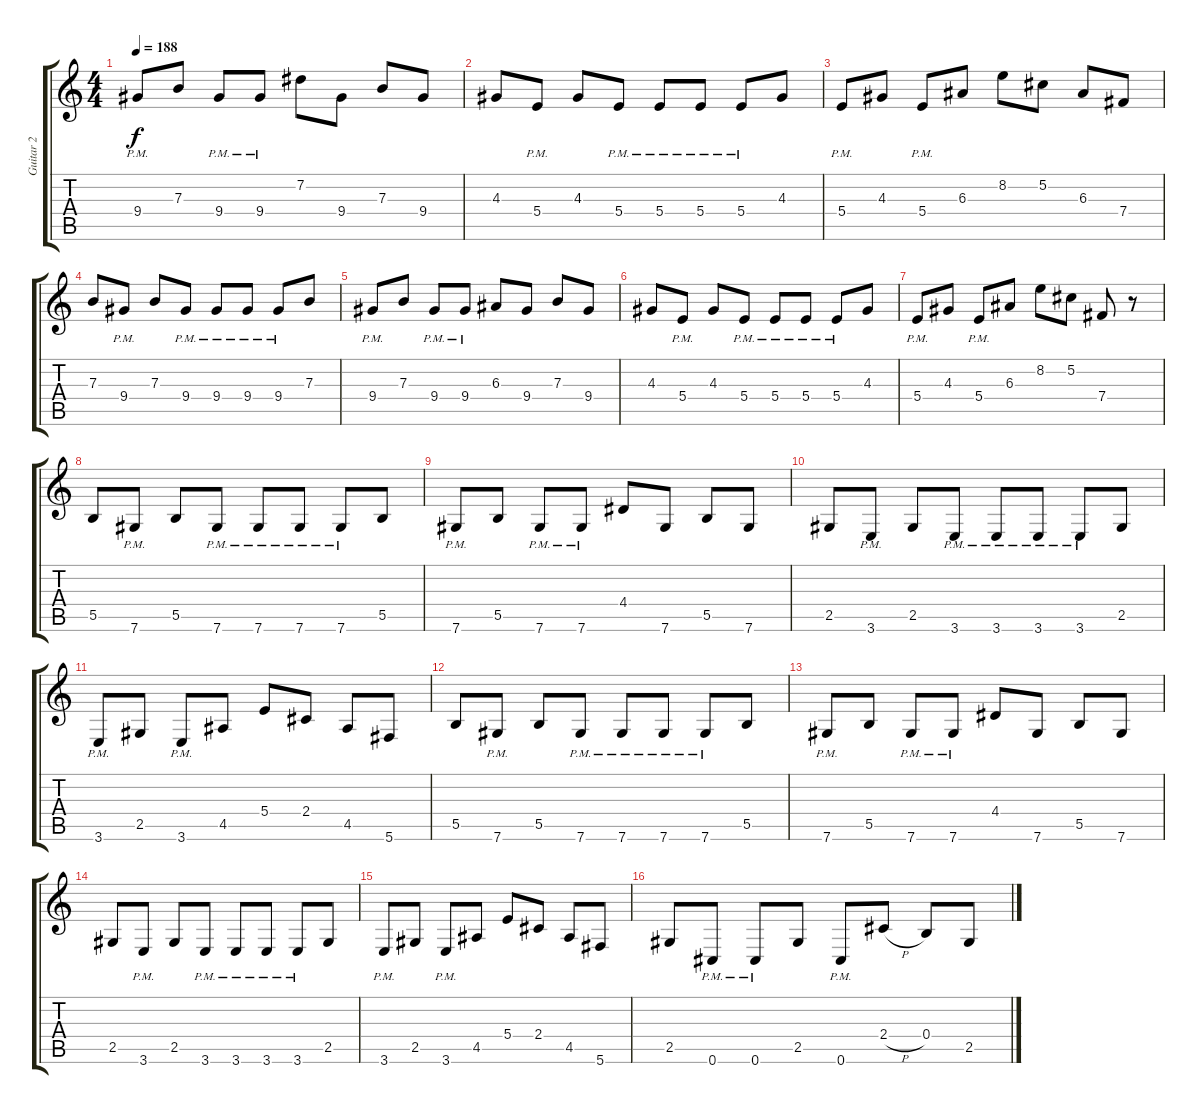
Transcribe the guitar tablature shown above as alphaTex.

\track ("Guitar 2" "Guitar 2") {instrument distortionguitar}
\staff {score tabs}
\tuning (Db4 Ab3 E3 B2 Gb2 Db2) {hide}
\ts (4 4)
\tempo 188
\clef g2
\ks c
9.4{pm}.8{dy f} 7.3.8 9.4{pm}.8 9.4{pm}.8 7.2.8 9.4.8 7.3.8 9.4.8 |
4.3.8 5.4{pm}.8 4.3.8 5.4{pm}.8 5.4{pm}.8 5.4{pm}.8 5.4{pm}.8 4.3.8 |
5.4{pm}.8 4.3.8 5.4{pm}.8 6.3.8 8.2.8 5.2.8 6.3.8 7.4.8 |
7.3.8 9.4{pm}.8 7.3.8 9.4{pm}.8 9.4{pm}.8 9.4{pm}.8 9.4{pm}.8 7.3.8 |
9.4{pm}.8 7.3.8 9.4{pm}.8 9.4{pm}.8 6.3.8 9.4.8 7.3.8 9.4.8 |
4.3.8 5.4{pm}.8 4.3.8 5.4{pm}.8 5.4{pm}.8 5.4{pm}.8 5.4{pm}.8 4.3.8 |
5.4{pm}.8 4.3.8 5.4{pm}.8 6.3.8 8.2.8 5.2.8 7.4.8{beam merge} r.8 |
5.5.8 7.6{pm}.8 5.5.8 7.6{pm}.8 7.6{pm}.8 7.6{pm}.8 7.6{pm}.8 5.5.8 |
7.6{pm}.8 5.5.8 7.6{pm}.8 7.6{pm}.8 4.4.8 7.6.8 5.5.8 7.6.8 |
2.5.8 3.6{pm}.8 2.5.8 3.6{pm}.8 3.6{pm}.8 3.6{pm}.8 3.6{pm}.8 2.5.8 |
3.6{pm}.8 2.5.8 3.6{pm}.8 4.5.8 5.4.8 2.4.8 4.5.8 5.6.8 |
5.5.8 7.6{pm}.8 5.5.8 7.6{pm}.8 7.6{pm}.8 7.6{pm}.8 7.6{pm}.8 5.5.8 |
7.6{pm}.8 5.5.8 7.6{pm}.8 7.6{pm}.8 4.4.8 7.6.8 5.5.8 7.6.8 |
2.5.8 3.6{pm}.8 2.5.8 3.6{pm}.8 3.6{pm}.8 3.6{pm}.8 3.6{pm}.8 2.5.8 |
3.6{pm}.8 2.5.8 3.6{pm}.8 4.5.8 5.4.8 2.4.8 4.5.8 5.6.8 |
2.5.8 0.6{pm}.8 0.6{pm}.8 2.5.8 0.6{pm}.8 2.4{h}.8 0.4.8 2.5.8
